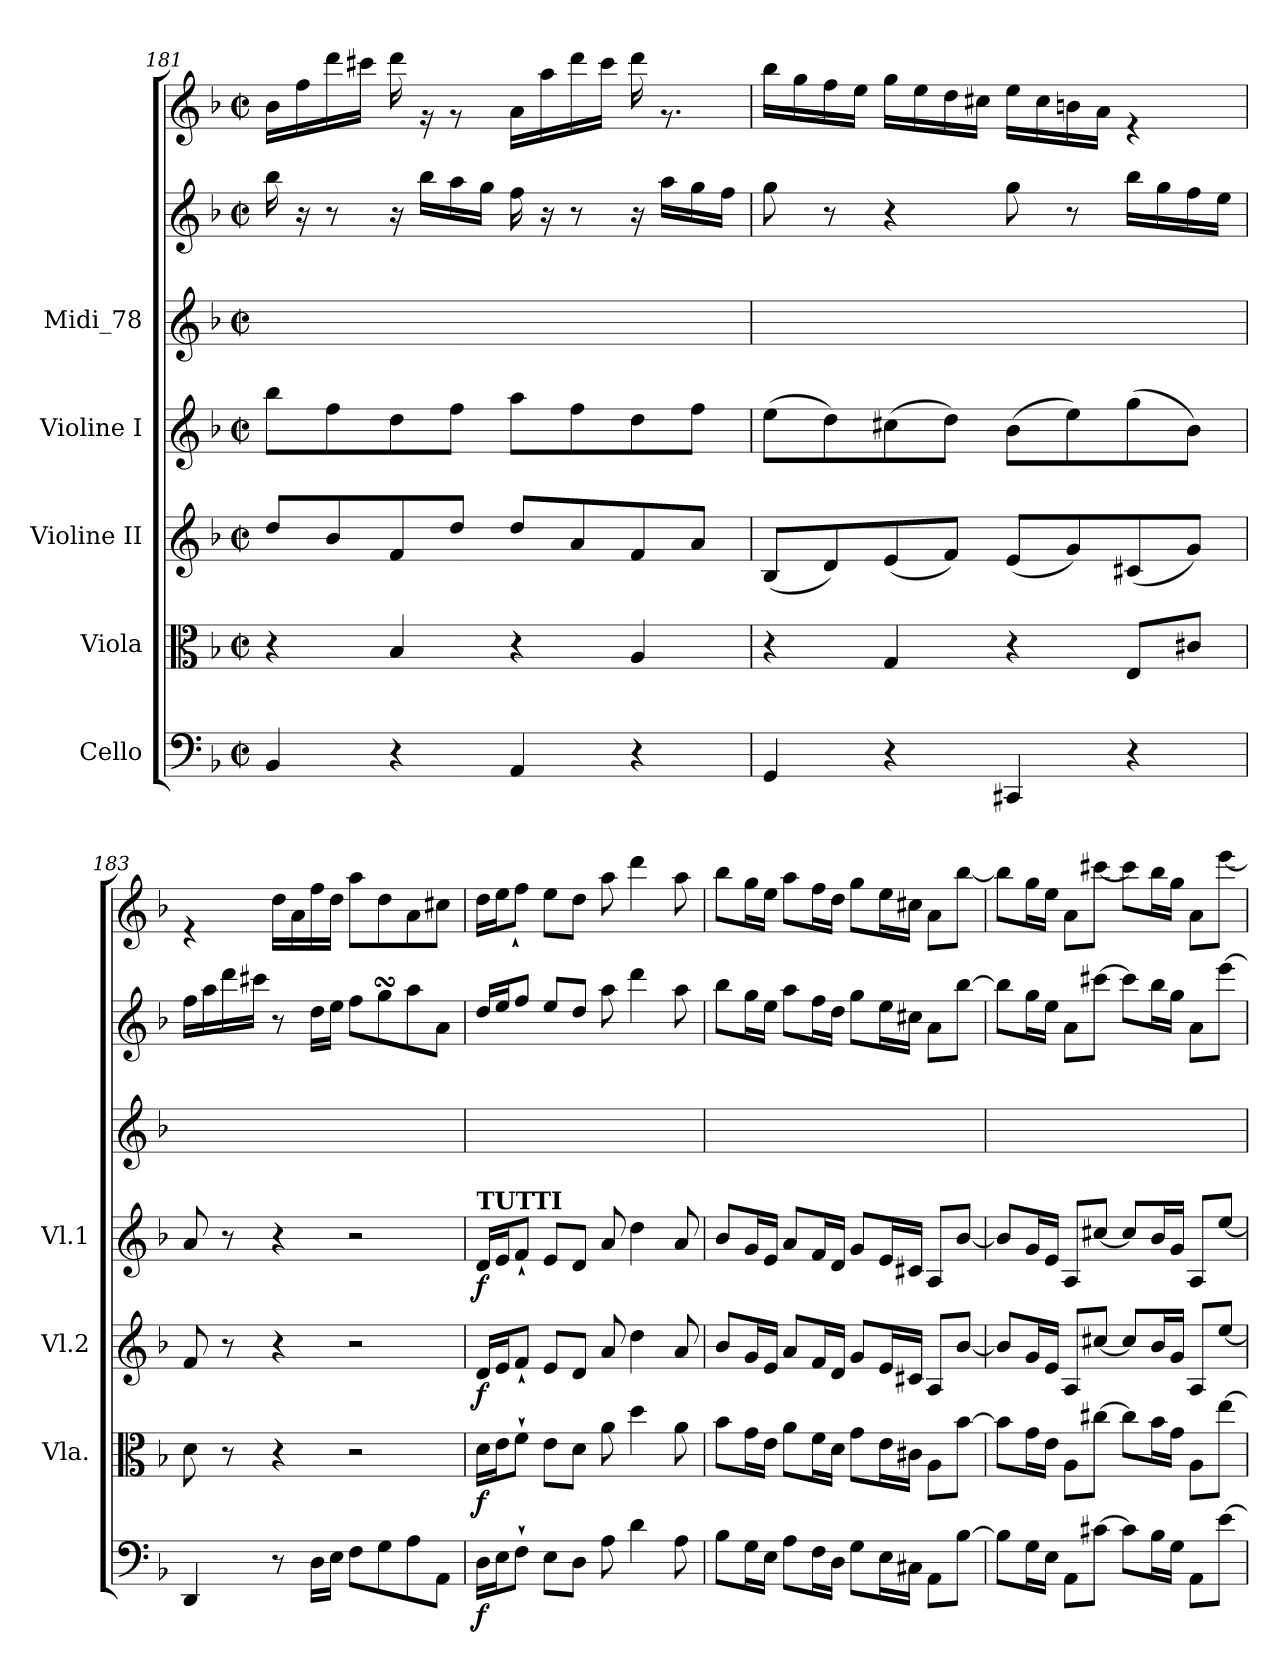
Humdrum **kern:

**kern	**dynam	**kern	**dynam	**kern	**dynam	**kern	**dynam	**kern	**kern	**kern
*part5	*part5	*part4	*part4	*part3	*part3	*part2	*part2	*part1	*part1	*part1
*staff7	*staff7	*staff6	*staff6	*staff5	*staff5	*staff4	*staff4	*staff3	*staff2	*staff1
*I"Cello	*	*I"Viola	*	*I"Violine II	*	*I"Violine I	*	*I"Midi_78	*	*
*	*	*I'Vla.	*	*I'Vl.2	*	*I'Vl.1	*	*	*	*
*clefF4	*	*clefC3	*	*clefG2	*	*clefG2	*	*clefG2	*clefG2	*clefG2
*k[b-]	*	*k[b-]	*	*k[b-]	*	*k[b-]	*	*k[b-]	*k[b-]	*k[b-]
*F:	*	*F:	*	*F:	*	*F:	*	*F:	*F:	*F:
*M2/2	*	*M2/2	*	*M2/2	*	*M2/2	*	*M2/2	*M2/2	*M2/2
*met(c|)	*	*met(c|)	*	*met(c|)	*	*met(c|)	*	*met(c|)	*met(c|)	*met(c|)
=181	=181	=181	=181	=181	=181	=181	=181	=181	=181	=181
*	*	*	*	*	*	*	*	*	*	*^
4BB-/	.	4r	.	8dd/L	.	8bb-\L	.	1ryy	16bb-\	1ryy	16b-\LL
.	.	.	.	.	.	.	.	.	16r	.	16ff\
.	.	.	.	8b-/	.	8ff\	.	.	8r	.	16ddd\
.	.	.	.	.	.	.	.	.	.	.	16ccc#X\JJ
4r	.	4B-/	.	8f/	.	8dd\	.	.	16r	.	16ddd\
.	.	.	.	.	.	.	.	.	16bb-\LL	.	16r
.	.	.	.	8dd/J	.	8ff\J	.	.	16aa\	.	8r
.	.	.	.	.	.	.	.	.	16gg\JJ	.	.
4AA/	.	4r	.	8dd/L	.	8aa\L	.	.	16ff\	.	16a\LL
.	.	.	.	.	.	.	.	.	16r	.	16aa\
.	.	.	.	8a/	.	8ff\	.	.	8r	.	16ddd\
.	.	.	.	.	.	.	.	.	.	.	16ccc#\JJ
4r	.	4A/	.	8f/	.	8dd\	.	.	16r	.	16ddd\
.	.	.	.	.	.	.	.	.	16aa\LL	.	8.r
.	.	.	.	8a/J	.	8ff\J	.	.	16gg\	.	.
.	.	.	.	.	.	.	.	.	16ff\JJ	.	.
!!LO:PB:g=z	!!
=182	=182	=182	=182	=182	=182	=182	=182	=182	=182	=182	=182
4GG/	.	4r	.	(8B-/L	.	(>8ee\L	.	1ryy	8gg\	1ryy	16bb-\LL
.	.	.	.	.	.	.	.	.	.	.	16gg\
.	.	.	.	8d/)	.	8dd\)	.	.	8r	.	16ff\
.	.	.	.	.	.	.	.	.	.	.	16ee\JJ
4r	.	4G/	.	(8e/	.	(>8cc#X\	.	.	4r	.	16gg\LL
.	.	.	.	.	.	.	.	.	.	.	16ee\
.	.	.	.	8f/J)	.	8dd\J)	.	.	.	.	16dd\
.	.	.	.	.	.	.	.	.	.	.	16cc#X\JJ
4CC#X/	.	4r	.	(8e/L	.	(>8b-\L	.	.	8gg\	.	16ee\LL
.	.	.	.	.	.	.	.	.	.	.	16cc#\
.	.	.	.	8g/)	.	8ee\)	.	.	8r	.	16bn\
.	.	.	.	.	.	.	.	.	.	.	16a\JJ
4r	.	8E/L	.	(8c#X/	.	(>8gg\	.	.	16bb-i\LL	.	4r
.	.	.	.	.	.	.	.	.	16gg\	.	.
.	.	8c#X/J	.	8g/J)	.	8b-\J)	.	.	16ff\	.	.
.	.	.	.	.	.	.	.	.	16ee\JJ	.	.
=183	=183	=183	=183	=183	=183	=183	=183	=183	=183	=183	=183
4DD/	.	8d\	.	8f/	.	8a/	.	1ryy	16ff\LL	1ryy	4r
.	.	.	.	.	.	.	.	.	16aa\	.	.
.	.	8r	.	8r	.	8r	.	.	16ddd\	.	.
.	.	.	.	.	.	.	.	.	16ccc#X\JJ	.	.
8r	.	4r	.	4r	.	4r	.	.	8r	.	16dd\LL
.	.	.	.	.	.	.	.	.	.	.	16a\
16D\LL	.	.	.	.	.	.	.	.	16dd\LL	.	16ff\
16E\JJ	.	.	.	.	.	.	.	.	16ee\JJ	.	16dd\JJ
8F\L	.	2r	.	2r	.	2r	.	.	8ff\L	.	8aa\L
8G\	.	.	.	.	.	.	.	.	8ggsSSS\	.	8dd\
8A\	.	.	.	.	.	.	.	.	8aa\	.	8a\
8AA\J	.	.	.	.	.	.	.	.	8a\J	.	8cc#X\J
=184	=184	=184	=184	=184	=184	=184	=184	=184	=184	=184	=184
!	!	!	!	!	!	!LO:TX:a:B:t=TUTTI	!	!	!	!	!
!	!LO:DY:b	!	!LO:DY:b	!	!LO:DY:b	!	!LO:DY:b	!	!	!	!
16D\LL	f	16d\LL	f	16d/LL	f	16d/LL	f	1ryy	16dd/LL	1ryy	16dd\LL
16E\J	.	16e\J	.	16e/J	.	16e/J	.	.	16ee/J	.	16ee\J
8F`\J	.	8f`\J	.	8f`/J	.	8f`/J	.	.	8ff/J	.	8ff`\J
8E\L	.	8e\L	.	8e/L	.	8e/L	.	.	8ee/L	.	8ee\L
8D\J	.	8d\J	.	8d/J	.	8d/J	.	.	8dd/J	.	8dd\J
8A\	.	8a\	.	8a/	.	8a/	.	.	8aa\	.	8aa\
4d\	.	4dd\	.	4dd\	.	4dd\	.	.	4ddd\	.	4ddd\
8A\	.	8a\	.	8a/	.	8a/	.	.	8aa\	.	8aa\
=185	=185	=185	=185	=185	=185	=185	=185	=185	=185	=185	=185
8B-\L	.	8b-\L	.	8b-/L	.	8b-/L	.	1ryy	8bb-\L	1ryy	8bb-\L
16G\L	.	16g\L	.	16g/L	.	16g/L	.	.	16gg\L	.	16gg\L
16E\JJ	.	16e\JJ	.	16e/JJ	.	16e/JJ	.	.	16ee\JJ	.	16ee\JJ
8A\L	.	8a\L	.	8a/L	.	8a/L	.	.	8aa\L	.	8aa\L
16F\L	.	16f\L	.	16f/L	.	16f/L	.	.	16ff\L	.	16ff\L
16D\JJ	.	16d\JJ	.	16d/JJ	.	16d/JJ	.	.	16dd\JJ	.	16dd\JJ
8G\L	.	8g\L	.	8g/L	.	8g/L	.	.	8gg\L	.	8gg\L
16E\L	.	16e\L	.	16e/L	.	16e/L	.	.	16ee\L	.	16ee\L
16C#X\JJ	.	16c#X\JJ	.	16c#X/JJ	.	16c#X/JJ	.	.	16cc#X\JJ	.	16cc#X\JJ
8AA\L	.	8A\L	.	8A/L	.	8A/L	.	.	8a\L	.	8a\L
[8B-\J	.	[8b-\J	.	[8b-/J	.	[8b-/J	.	.	[8bb-\J	.	[8bb-\J
!!LO:LB:g=z	!!
=186	=186	=186	=186	=186	=186	=186	=186	=186	=186	=186	=186
8B-\L]	.	8b-\L]	.	8b-/L]	.	8b-/L]	.	1ryy	8bb-\L]	1ryy	8bb-\L]
16G\L	.	16g\L	.	16g/L	.	16g/L	.	.	16gg\L	.	16gg\L
16E\JJ	.	16e\JJ	.	16e/JJ	.	16e/JJ	.	.	16ee\JJ	.	16ee\JJ
8AA\L	.	8A\L	.	8A/L	.	8A/L	.	.	8a\L	.	8a\L
[8c#X\J	.	[8cc#X\J	.	[8cc#X/J	.	[8cc#X/J	.	.	[8ccc#X\J	.	[8ccc#X\J
8c#\L]	.	8cc#\L]	.	8cc#/L]	.	8cc#/L]	.	.	8ccc#\L]	.	8ccc#\L]
16B-\L	.	16b-\L	.	16b-/L	.	16b-/L	.	.	16bb-\L	.	16bb-\L
16G\JJ	.	16g\JJ	.	16g/JJ	.	16g/JJ	.	.	16gg\JJ	.	16gg\JJ
8AA\L	.	8A\L	.	8A/L	.	8A/L	.	.	8a\L	.	8a\L
[8e\J	.	[8ee\J	.	[8ee/J	.	[8ee/J	.	.	[8eee\J	.	[8eee\J
*	*	*	*	*	*	*	*	*	*	*v	*v
=	=	=	=	=	=	=	=	=	=	=
*-	*-	*-	*-	*-	*-	*-	*-	*-	*-	*-
